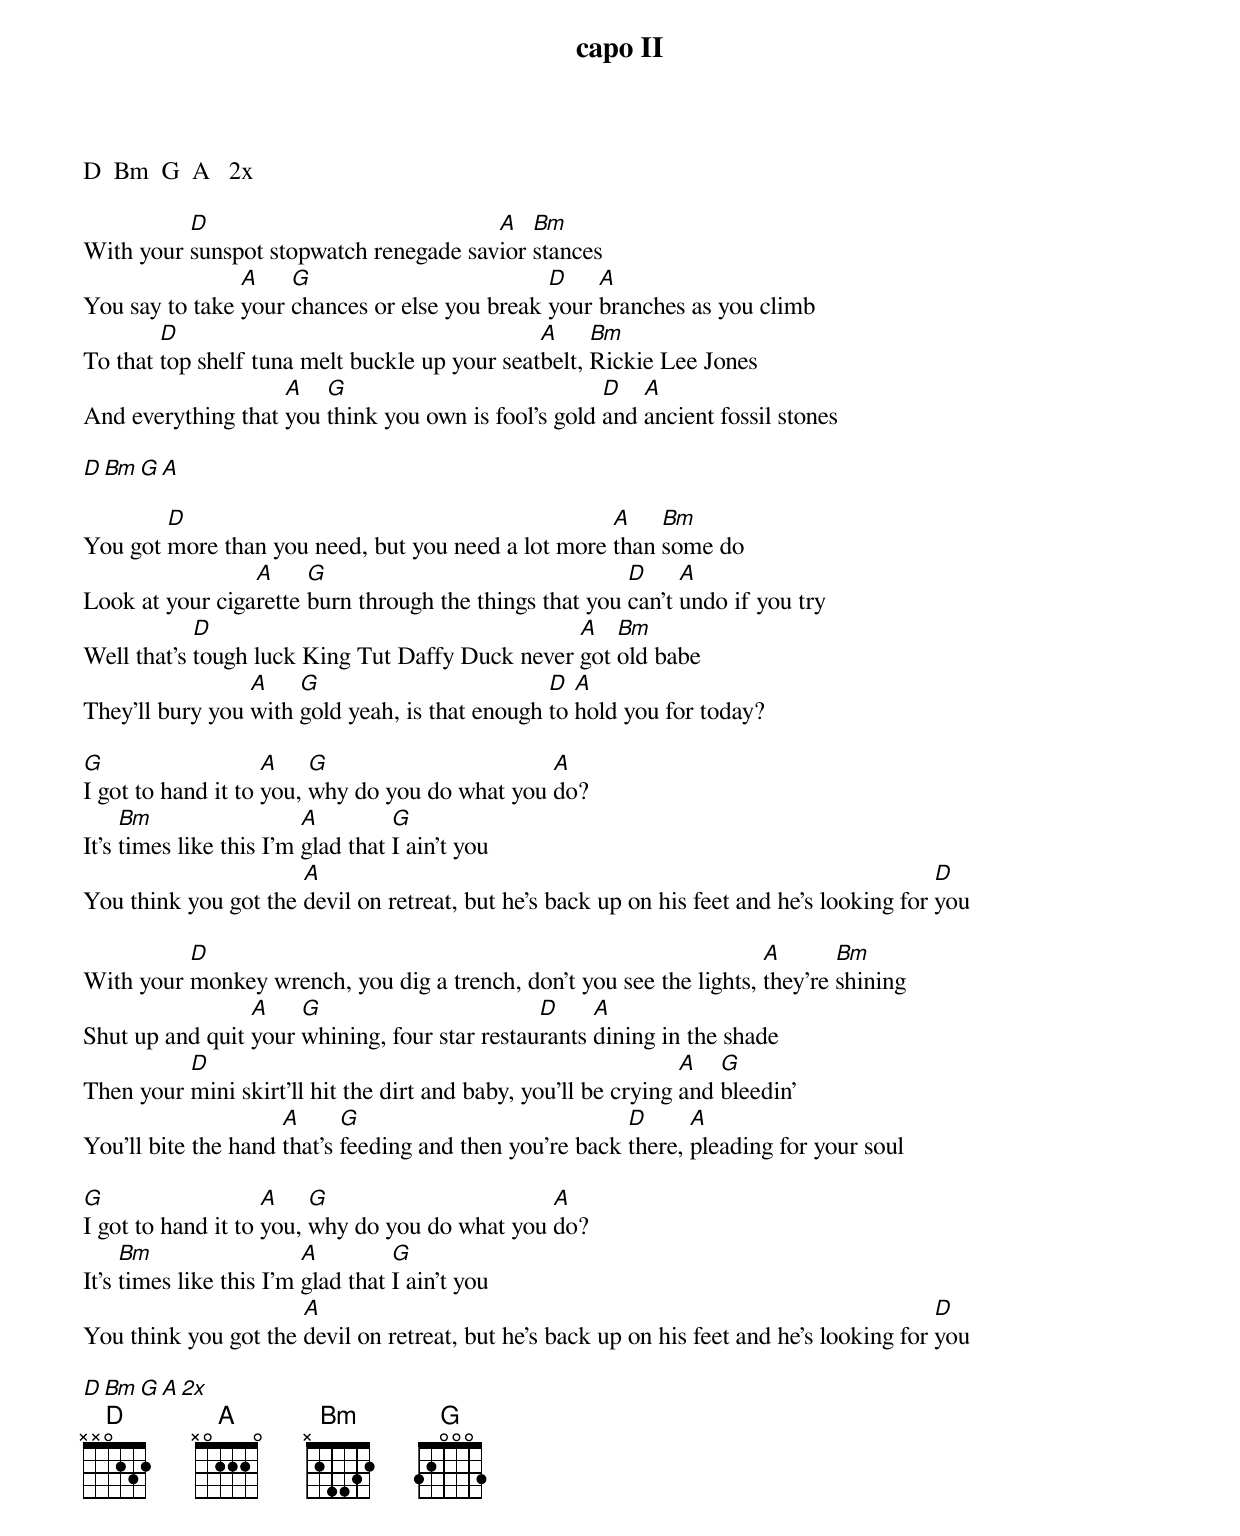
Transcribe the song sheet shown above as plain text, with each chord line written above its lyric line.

capo II

D  Bm  G  A   2x

          D                             A   Bm
With your sunspot stopwatch renegade savior stances
                A    G                         D    A
You say to take your chances or else you break your branches as you climb
        D                                      A     Bm
To that top shelf tuna melt buckle up your seatbelt, Rickie Lee Jones
                    A   G                            D   A
And everything that you think you own is fool's gold and ancient fossil stones

D  Bm  G  A

        D                                           A    Bm
You got more than you need, but you need a lot more than some do
                 A     G                                D     A
Look at your cigarette burn through the things that you can't undo if you try
            D                                    A   Bm
Well that's tough luck King Tut Daffy Duck never got old babe
                 A    G                         D  A
They'll bury you with gold yeah, is that enough to hold you for today?

G                   A    G                      A
I got to hand it to you, why do you do what you do?
     Bm                  A         G
It's times like this I'm glad that I ain't you
                      A                                                                   D
You think you got the devil on retreat, but he's back up on his feet and he's looking for you

          D                                                          A       Bm
With your monkey wrench, you dig a trench, don't you see the lights, they're shining
                 A    G                        D     A
Shut up and quit your whining, four star restaurants dining in the shade
          D                                                     A   G
Then your mini skirt'll hit the dirt and baby, you'll be crying and bleedin'
                     A      G                            D      A
You'll bite the hand that's feeding and then you're back there, pleading for your soul

G                   A    G                      A
I got to hand it to you, why do you do what you do?
     Bm                  A         G
It's times like this I'm glad that I ain't you
                      A                                                                   D
You think you got the devil on retreat, but he's back up on his feet and he's looking for you

D  Bm  G  A   2x
